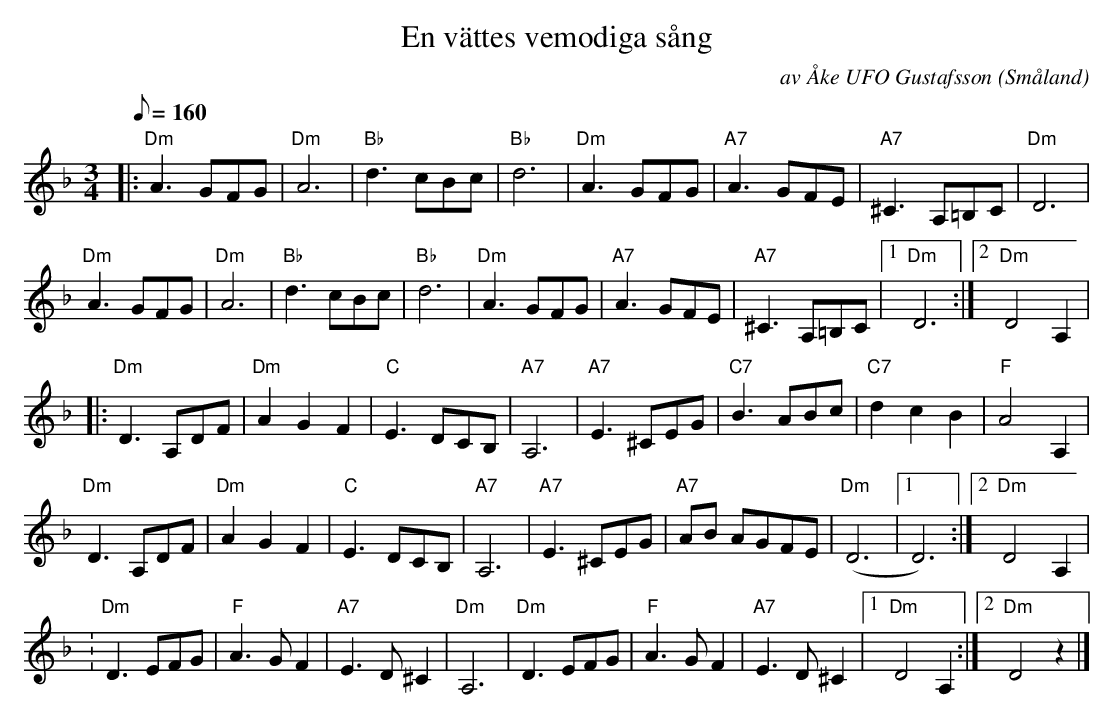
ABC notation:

X:1
T:En vättes vemodiga sång
C:av Åke UFO Gustafsson
O:Småland
M:3/4
L:1/8
Q:160
K:F
|: "Dm"A3 GFG | "Dm"A6 | "Bb"d3 cBc | "Bb"d6 | "Dm"A3 GFG | "A7"A3 GFE | "A7"^C3 A,=B,C | "Dm"D6 |
   "Dm"A3 GFG | "Dm"A6 | "Bb"d3 cBc | "Bb"d6 | "Dm"A3 GFG | "A7"A3 GFE | "A7"^C3 A,=B,C |1 "Dm"D6 :|2 "Dm"D4 A,2 |
|: "Dm"D3 A,DF | "Dm"A2 G2 F2 | "C"E3 DCB, | "A7"A,6 | "A7"E3 ^CEG | "C7"B3 ABc | "C7"d2 c2 B2 | "F"A4 A,2 |
   "Dm"D3 A,DF | "Dm"A2 G2 F2 | "C"E3 DCB, | "A7"A,6 | "A7"E3 ^CEG | "A7"AB AGFE | ("Dm"D6 |1 D6) :|2 "Dm"D4 A,2 |
: "Dm"D3 EFG | "F"A3 G F2 | "A7"E3 D ^C2 | "Dm"A,6 | "Dm"D3 EFG | "F"A3 G F2 | "A7"E3 D ^C2 |1 "Dm"D4 A,2 :|2 "Dm"D4 z2 |]
